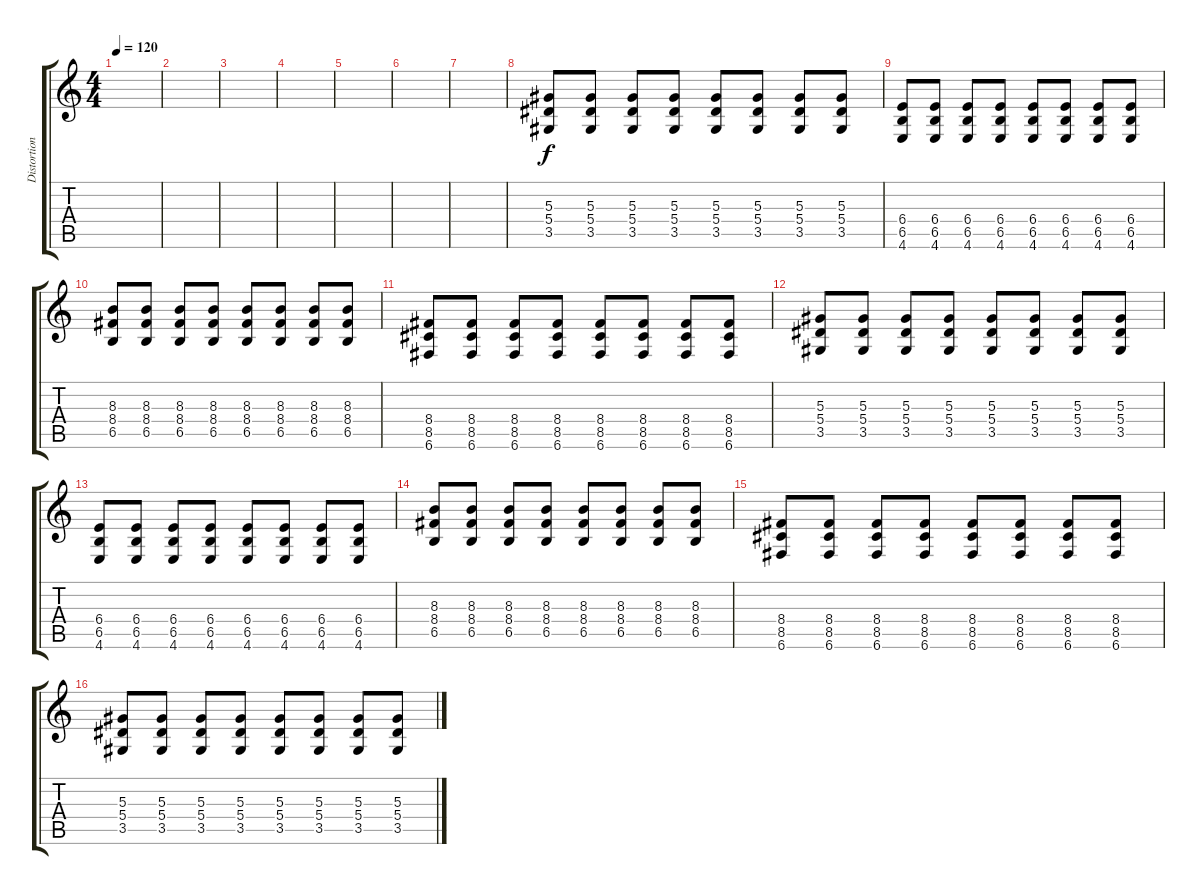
\track ("Distortion 2" "Distortion") {instrument overdrivenguitar}
\staff {score tabs}
\tuning (C4 G3 Eb3 Bb2 F2 C2) {hide}
\ts (4 4)
\tempo 120
\clef g2
\ks c
|
|
|
|
|
|
|
(5.3 5.4 3.5).8 (5.3 5.4 3.5).8 (5.3 5.4 3.5).8 (5.3 5.4 3.5).8 (5.3 5.4 3.5).8 (5.3 5.4 3.5).8 (5.3 5.4 3.5).8 (5.3 5.4 3.5).8 |
(6.4 6.5 4.6).8 (6.4 6.5 4.6).8 (6.4 6.5 4.6).8 (6.4 6.5 4.6).8 (6.4 6.5 4.6).8 (6.4 6.5 4.6).8 (6.4 6.5 4.6).8 (6.4 6.5 4.6).8 |
(8.3 8.4 6.5).8 (8.3 8.4 6.5).8 (8.3 8.4 6.5).8 (8.3 8.4 6.5).8 (8.3 8.4 6.5).8 (8.3 8.4 6.5).8 (8.3 8.4 6.5).8 (8.3 8.4 6.5).8 |
(8.4 8.5 6.6).8 (8.4 8.5 6.6).8 (8.4 8.5 6.6).8 (8.4 8.5 6.6).8 (8.4 8.5 6.6).8 (8.4 8.5 6.6).8 (8.4 8.5 6.6).8 (8.4 8.5 6.6).8 |
(5.3 5.4 3.5).8 (5.3 5.4 3.5).8 (5.3 5.4 3.5).8 (5.3 5.4 3.5).8 (5.3 5.4 3.5).8 (5.3 5.4 3.5).8 (5.3 5.4 3.5).8 (5.3 5.4 3.5).8 |
(6.4 6.5 4.6).8 (6.4 6.5 4.6).8 (6.4 6.5 4.6).8 (6.4 6.5 4.6).8 (6.4 6.5 4.6).8 (6.4 6.5 4.6).8 (6.4 6.5 4.6).8 (6.4 6.5 4.6).8 |
(8.3 8.4 6.5).8 (8.3 8.4 6.5).8 (8.3 8.4 6.5).8 (8.3 8.4 6.5).8 (8.3 8.4 6.5).8 (8.3 8.4 6.5).8 (8.3 8.4 6.5).8 (8.3 8.4 6.5).8 |
(8.4 8.5 6.6).8 (8.4 8.5 6.6).8 (8.4 8.5 6.6).8 (8.4 8.5 6.6).8 (8.4 8.5 6.6).8 (8.4 8.5 6.6).8 (8.4 8.5 6.6).8 (8.4 8.5 6.6).8 |
(5.3 5.4 3.5).8 (5.3 5.4 3.5).8 (5.3 5.4 3.5).8 (5.3 5.4 3.5).8 (5.3 5.4 3.5).8 (5.3 5.4 3.5).8 (5.3 5.4 3.5).8 (5.3 5.4 3.5).8
